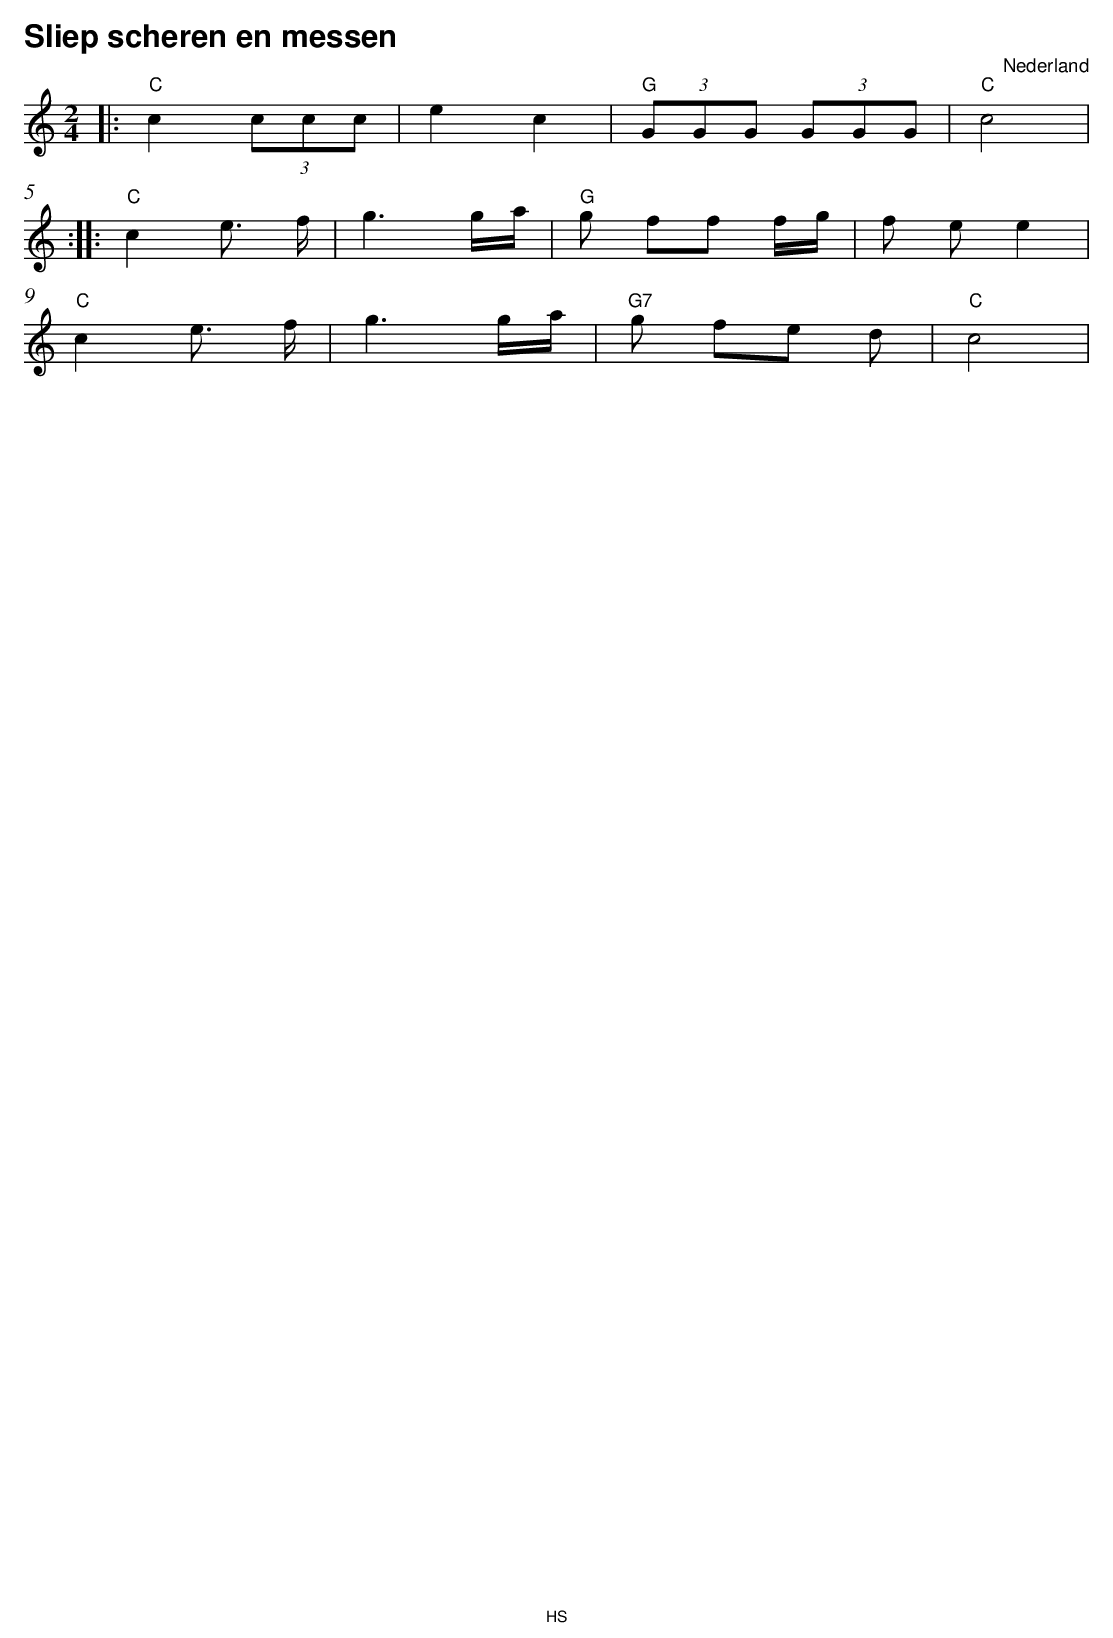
X:1
T:Sliep scheren en messen
O:Nederland
M:2/4
L:1/8
Q:1/4=147
K:C
V:1
|:"C" c2  (3ccc |e2 c2 |"G"  (3GGG  (3GGG |"C" c4 |
:| |:"C" c2 e3/2 f/|g3 g/a/|"G" g ff f/g/|f ee2 |
"C" c2 e3/2 f/|g3 g/a/|"G7" g fe d|"C" c4 |
:|
